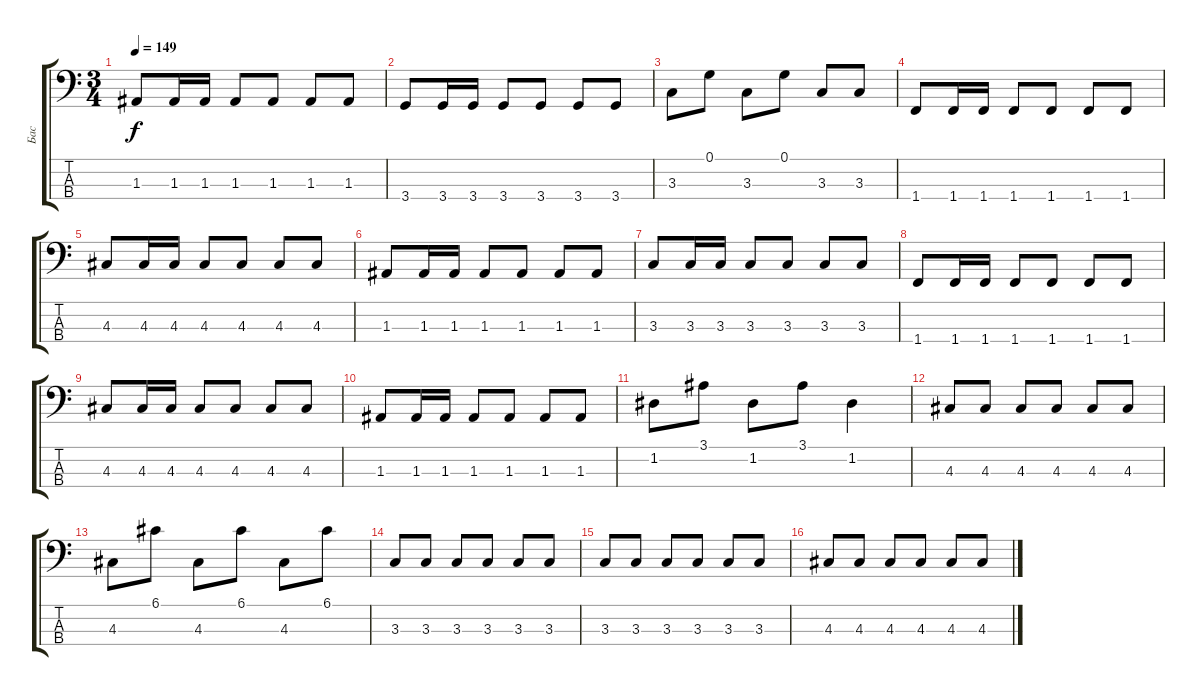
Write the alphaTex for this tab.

\track ("Бас" "Бас") {instrument electricbassfinger}
\staff {score tabs}
\tuning (G2 D2 A1 E1) {hide}
\ts (3 4)
\tempo 149
\clef f4
\ks c
1.3.8{dy f} 1.3.16 1.3.16 1.3.8 1.3.8 1.3.8 1.3.8 |
3.4.8 3.4.16 3.4.16 3.4.8 3.4.8 3.4.8 3.4.8 |
3.3.8 0.1.8 3.3.8 0.1.8 3.3.8 3.3.8 |
1.4.8 1.4.16 1.4.16 1.4.8 1.4.8 1.4.8 1.4.8 |
4.3.8 4.3.16 4.3.16 4.3.8 4.3.8 4.3.8 4.3.8 |
1.3.8 1.3.16 1.3.16 1.3.8 1.3.8 1.3.8 1.3.8 |
3.3.8 3.3.16 3.3.16 3.3.8 3.3.8 3.3.8 3.3.8 |
1.4.8 1.4.16 1.4.16 1.4.8 1.4.8 1.4.8 1.4.8 |
4.3.8 4.3.16 4.3.16 4.3.8 4.3.8 4.3.8 4.3.8 |
1.3.8 1.3.16 1.3.16 1.3.8 1.3.8 1.3.8 1.3.8 |
1.2.8 3.1.8 1.2.8 3.1.8 1.2.4 |
4.3.8 4.3.8 4.3.8 4.3.8 4.3.8 4.3.8 |
4.3.8 6.1.8 4.3.8 6.1.8 4.3.8 6.1.8 |
3.3.8 3.3.8 3.3.8 3.3.8 3.3.8 3.3.8 |
3.3.8 3.3.8 3.3.8 3.3.8 3.3.8 3.3.8 |
4.3.8 4.3.8 4.3.8 4.3.8 4.3.8 4.3.8
